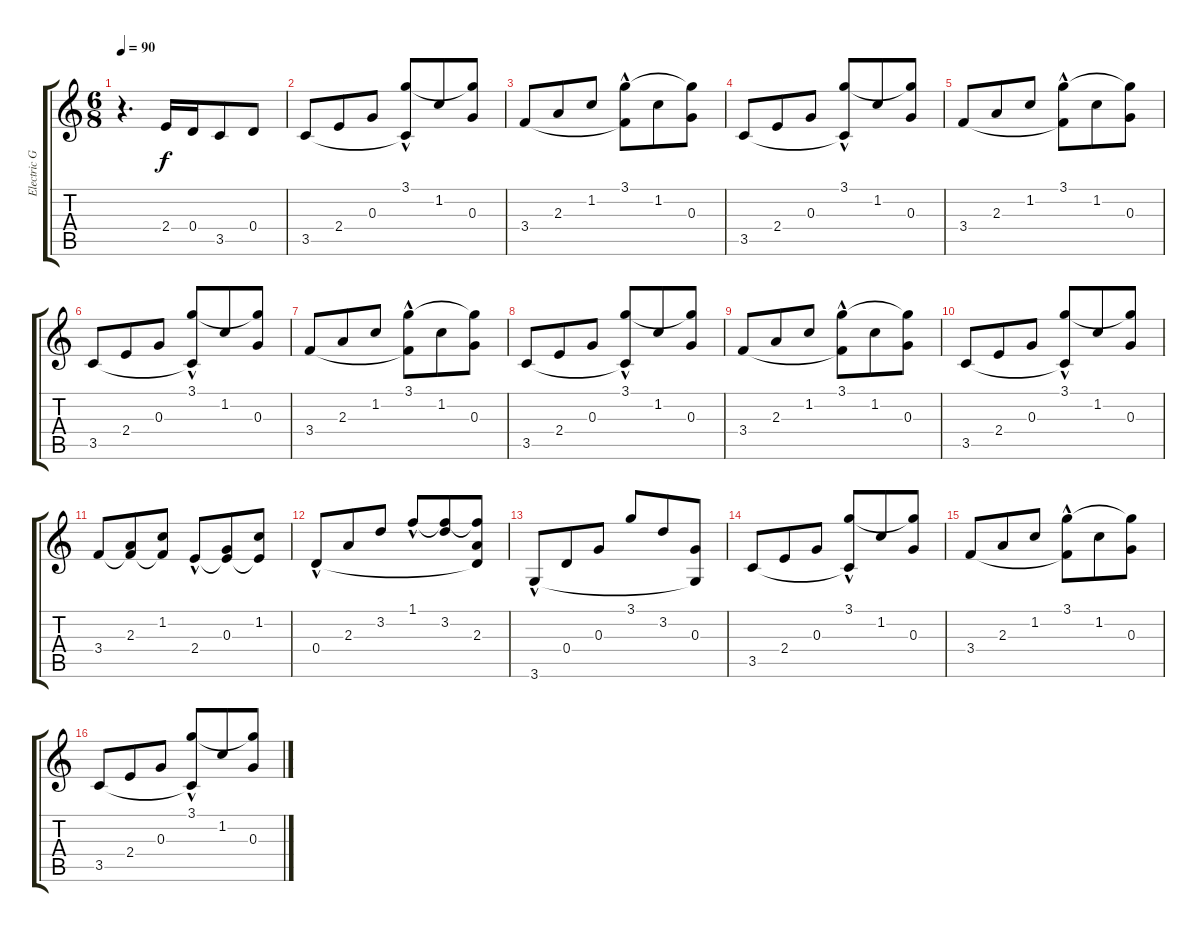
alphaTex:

\track ("Electric Guitar (clean)" "Electric G") {instrument electricguitarclean}
\staff {score tabs}
\tuning (E4 B3 G3 D3 A2 E2) {hide}
\ts (6 8)
\tempo 90
\clef g2
\ks c
r.4{d dy f instrument electricguitarclean} 2.4.16 0.4.16 3.5.8 0.4.8 |
3.5.8 2.4.8 0.3.8 (3.1{hac} 3.5{t}).8 1.2.8 (3.1{t} 0.3).8 |
3.4.8 2.3.8 1.2.8 (3.1{hac} 3.4{t}).8 1.2.8 (3.1{t} 0.3).8 |
3.5.8 2.4.8 0.3.8 (3.1{hac} 3.5{t}).8 1.2.8 (3.1{t} 0.3).8 |
3.4.8 2.3.8 1.2.8 (3.1{hac} 3.4{t}).8 1.2.8 (3.1{t} 0.3).8 |
3.5.8 2.4.8 0.3.8 (3.1{hac} 3.5{t}).8 1.2.8 (3.1{t} 0.3).8 |
3.4.8 2.3.8 1.2.8 (3.1{hac} 3.4{t}).8 1.2.8 (3.1{t} 0.3).8 |
3.5.8 2.4.8 0.3.8 (3.1{hac} 3.5{t}).8 1.2.8 (3.1{t} 0.3).8 |
3.4.8 2.3.8 1.2.8 (3.1{hac} 3.4{t}).8 1.2.8 (3.1{t} 0.3).8 |
3.5.8 2.4.8 0.3.8 (3.1{hac} 3.5{t}).8 1.2.8 (3.1{t} 0.3).8 |
3.4.8 (2.3 3.4{t}).8 (1.2 3.4{t}).8 2.4{hac}.8 (0.3 2.4{t}).8 (1.2 2.4{t}).8 |
0.4{hac}.8 2.3.8 3.2.8 1.1{hac}.8 (1.1{t} 3.2).8 (1.1{t} 2.3 0.4{t}).8 |
3.6{hac}.8 0.4.8 0.3.8 3.1.8 3.2.8 (0.3 3.6{t}).8 |
3.5.8 2.4.8 0.3.8 (3.1{hac} 3.5{t}).8 1.2.8 (3.1{t} 0.3).8 |
3.4.8 2.3.8 1.2.8 (3.1{hac} 3.4{t}).8 1.2.8 (3.1{t} 0.3).8 |
3.5.8 2.4.8 0.3.8 (3.1{hac} 3.5{t}).8 1.2.8 (3.1{t} 0.3).8
